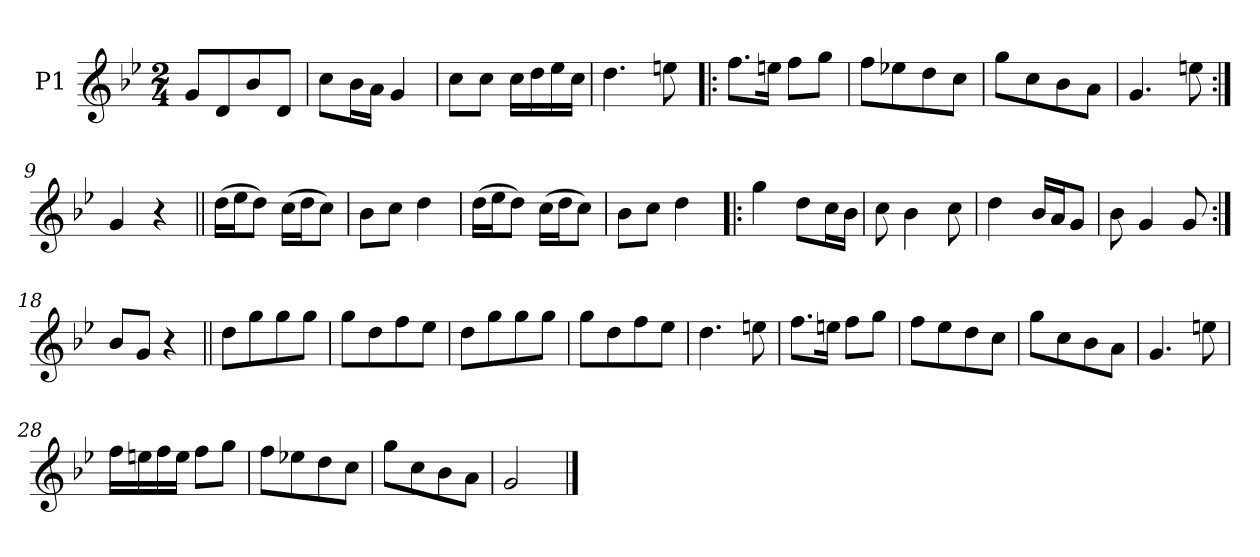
**kern
*part1
*staff1
*I"P1
*clefG2
*k[b-e-]
*g:
*M2/4
=1
8gL
8d
8b-
8dJ
=2
8ccL
16b-L
16aJJ
4g
=3
8ccL
8ccJ
16ccLL
16dd
16ee-
16ccJJ
=4
4.dd
8een
=5!|:
8.ffL
16eenJk
8ffL
8ggJ
=6
8ffL
8ee-X
8dd
8ccJ
=7
8ggL
8cc
8b-
8aJ
=8
4.g
8een
=9:|!
4g
4r
=10||
(16ddLL
16ee-J
8ddJ)
(16ccLL
16ddJ
8ccJ)
=11
8b-L
8ccJ
4dd
=12
(16ddLL
16ee-J
8ddJ)
(16ccLL
16ddJ
8ccJ)
=13
8b-L
8ccJ
4dd
=14!|:
4gg
8ddL
16ccL
16b-JJ
=15
8cc
4b-
8cc
=16
4dd
16b-LL
16aJ
8gJ
=17
8b-
4g
8g
=18:|!
8b-L
8gJ
4r
=19||
8ddL
8gg
8gg
8ggJ
=20
8ggL
8dd
8ff
8ee-J
=21
8ddL
8gg
8gg
8ggJ
=22
8ggL
8dd
8ff
8ee-J
=23
4.dd
8een
=24
8.ffL
16eenJk
8ffL
8ggJ
=25
8ffL
8ee-
8dd
8ccJ
=26
8ggL
8cc
8b-
8aJ
=27
4.g
8een
=28
16ffLL
16een
16ff
16eeJJ
8ffL
8ggJ
=29
8ffL
8ee-X
8dd
8ccJ
=30
8ggL
8cc
8b-
8aJ
=31
2g
==
*-
